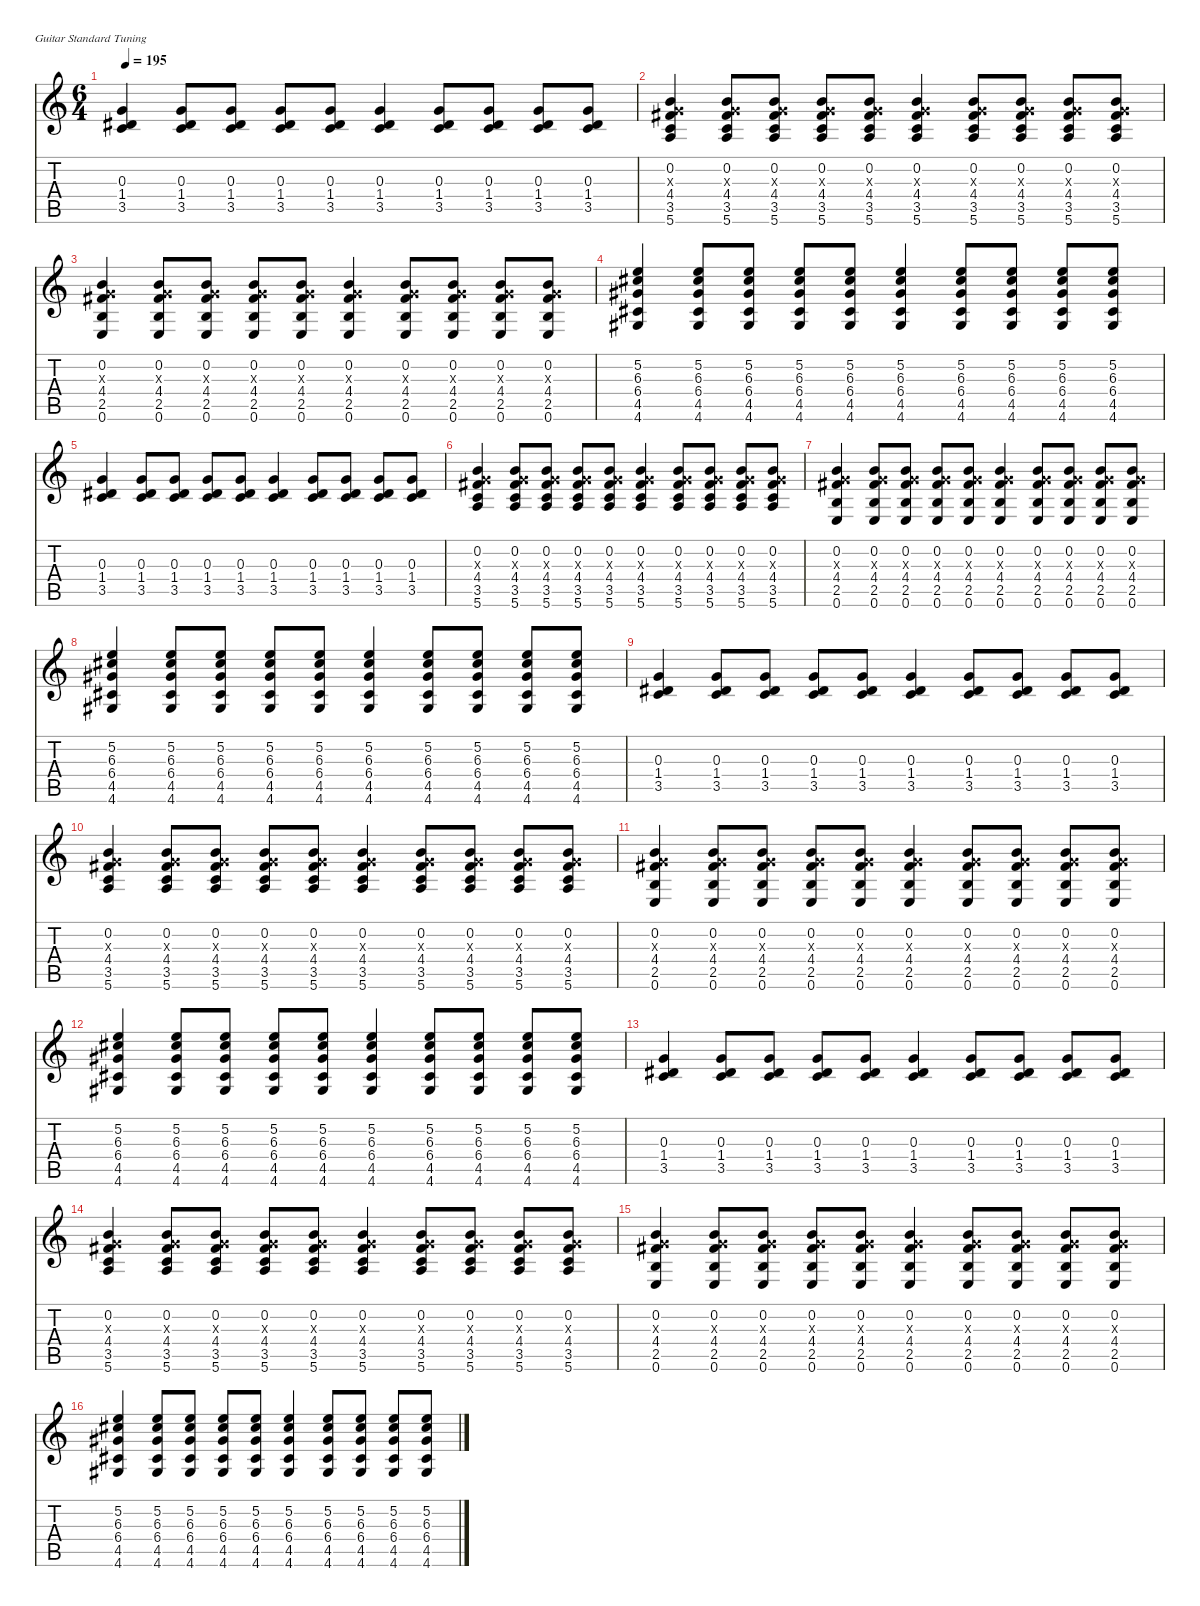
\defaultSystemsLayout 4
\hideDynamics
\bracketExtendMode nobrackets
\singleTrackTrackNamePolicy hidden
\multiTrackTrackNamePolicy hidden
\firstSystemTrackNameMode fullname
\firstSystemTrackNameOrientation horizontal
\otherSystemsTrackNameOrientation horizontal
\track ("Guitar 2" "dist.guit.") {instrument distortionguitar}
\staff {score tabs}
\tuning (E4 B3 G3 D3 A2 E2)
\ts (6 4)
\tempo 195
\clef g2
\ks c
(0.3 1.4{acc #} 3.5).4{dy f beam Up} (0.3 1.4{acc #} 3.5).8{beam Up} (0.3 1.4{acc #} 3.5).8{beam Up} (0.3 1.4{acc #} 3.5).8{beam Up} (0.3 1.4{acc #} 3.5).8{beam Up} (0.3 1.4{acc #} 3.5).4{beam Up} (0.3 1.4{acc #} 3.5).8{beam Up} (0.3 1.4{acc #} 3.5).8{beam Up} (0.3 1.4{acc #} 3.5).8{beam Up} (0.3 1.4{acc #} 3.5).8{beam Up} |
(0.2 0.3{x} 4.4{acc #} 3.5 5.6).4{beam Up} (0.2 0.3{x} 4.4{acc #} 3.5 5.6).8{beam Up} (0.2 0.3{x} 4.4{acc #} 3.5 5.6).8{beam Up} (0.2 0.3{x} 4.4{acc #} 3.5 5.6).8{beam Up} (0.2 0.3{x} 4.4{acc #} 3.5 5.6).8{beam Up} (0.2 0.3{x} 4.4{acc #} 3.5 5.6).4{beam Up} (0.2 0.3{x} 4.4{acc #} 3.5 5.6).8{beam Up} (0.2 0.3{x} 4.4{acc #} 3.5 5.6).8{beam Up} (0.2 0.3{x} 4.4{acc #} 3.5 5.6).8{beam Up} (0.2 0.3{x} 4.4{acc #} 3.5 5.6).8{beam Up} |
(0.2 0.3{x} 4.4{acc #} 2.5 0.6).4{beam Up} (0.2 0.3{x} 4.4{acc #} 2.5 0.6).8{beam Up} (0.2 0.3{x} 4.4{acc #} 2.5 0.6).8{beam Up} (0.2 0.3{x} 4.4{acc #} 2.5 0.6).8{beam Up} (0.2 0.3{x} 4.4{acc #} 2.5 0.6).8{beam Up} (0.2 0.3{x} 4.4{acc #} 2.5 0.6).4{beam Up} (0.2 0.3{x} 4.4{acc #} 2.5 0.6).8{beam Up} (0.2 0.3{x} 4.4{acc #} 2.5 0.6).8{beam Up} (0.2 0.3{x} 4.4{acc #} 2.5 0.6).8{beam Up} (0.2 0.3{x} 4.4{acc #} 2.5 0.6).8{beam Up} |
(5.2 6.3{acc #} 6.4{acc #} 4.5{acc #} 4.6{acc #}).4{beam Up} (5.2 6.3{acc #} 6.4{acc #} 4.5{acc #} 4.6{acc #}).8{beam Up} (5.2 6.3{acc #} 6.4{acc #} 4.5{acc #} 4.6{acc #}).8{beam Up} (5.2 6.3{acc #} 6.4{acc #} 4.5{acc #} 4.6{acc #}).8{beam Up} (5.2 6.3{acc #} 6.4{acc #} 4.5{acc #} 4.6{acc #}).8{beam Up} (5.2 6.3{acc #} 6.4{acc #} 4.5{acc #} 4.6{acc #}).4{beam Up} (5.2 6.3{acc #} 6.4{acc #} 4.5{acc #} 4.6{acc #}).8{beam Up} (5.2 6.3{acc #} 6.4{acc #} 4.5{acc #} 4.6{acc #}).8{beam Up} (5.2 6.3{acc #} 6.4{acc #} 4.5{acc #} 4.6{acc #}).8{beam Up} (5.2 6.3{acc #} 6.4{acc #} 4.5{acc #} 4.6{acc #}).8{beam Up} |
(0.3 1.4{acc #} 3.5).4{beam Up} (0.3 1.4{acc #} 3.5).8{beam Up} (0.3 1.4{acc #} 3.5).8{beam Up} (0.3 1.4{acc #} 3.5).8{beam Up} (0.3 1.4{acc #} 3.5).8{beam Up} (0.3 1.4{acc #} 3.5).4{beam Up} (0.3 1.4{acc #} 3.5).8{beam Up} (0.3 1.4{acc #} 3.5).8{beam Up} (0.3 1.4{acc #} 3.5).8{beam Up} (0.3 1.4{acc #} 3.5).8{beam Up} |
(0.2 0.3{x} 4.4{acc #} 3.5 5.6).4{beam Up} (0.2 0.3{x} 4.4{acc #} 3.5 5.6).8{beam Up} (0.2 0.3{x} 4.4{acc #} 3.5 5.6).8{beam Up} (0.2 0.3{x} 4.4{acc #} 3.5 5.6).8{beam Up} (0.2 0.3{x} 4.4{acc #} 3.5 5.6).8{beam Up} (0.2 0.3{x} 4.4{acc #} 3.5 5.6).4{beam Up} (0.2 0.3{x} 4.4{acc #} 3.5 5.6).8{beam Up} (0.2 0.3{x} 4.4{acc #} 3.5 5.6).8{beam Up} (0.2 0.3{x} 4.4{acc #} 3.5 5.6).8{beam Up} (0.2 0.3{x} 4.4{acc #} 3.5 5.6).8{beam Up} |
(0.2 0.3{x} 4.4{acc #} 2.5 0.6).4{beam Up} (0.2 0.3{x} 4.4{acc #} 2.5 0.6).8{beam Up} (0.2 0.3{x} 4.4{acc #} 2.5 0.6).8{beam Up} (0.2 0.3{x} 4.4{acc #} 2.5 0.6).8{beam Up} (0.2 0.3{x} 4.4{acc #} 2.5 0.6).8{beam Up} (0.2 0.3{x} 4.4{acc #} 2.5 0.6).4{beam Up} (0.2 0.3{x} 4.4{acc #} 2.5 0.6).8{beam Up} (0.2 0.3{x} 4.4{acc #} 2.5 0.6).8{beam Up} (0.2 0.3{x} 4.4{acc #} 2.5 0.6).8{beam Up} (0.2 0.3{x} 4.4{acc #} 2.5 0.6).8{beam Up} |
(5.2 6.3{acc #} 6.4{acc #} 4.5{acc #} 4.6{acc #}).4{beam Up} (5.2 6.3{acc #} 6.4{acc #} 4.5{acc #} 4.6{acc #}).8{beam Up} (5.2 6.3{acc #} 6.4{acc #} 4.5{acc #} 4.6{acc #}).8{beam Up} (5.2 6.3{acc #} 6.4{acc #} 4.5{acc #} 4.6{acc #}).8{beam Up} (5.2 6.3{acc #} 6.4{acc #} 4.5{acc #} 4.6{acc #}).8{beam Up} (5.2 6.3{acc #} 6.4{acc #} 4.5{acc #} 4.6{acc #}).4{beam Up} (5.2 6.3{acc #} 6.4{acc #} 4.5{acc #} 4.6{acc #}).8{beam Up} (5.2 6.3{acc #} 6.4{acc #} 4.5{acc #} 4.6{acc #}).8{beam Up} (5.2 6.3{acc #} 6.4{acc #} 4.5{acc #} 4.6{acc #}).8{beam Up} (5.2 6.3{acc #} 6.4{acc #} 4.5{acc #} 4.6{acc #}).8{beam Up} |
(0.3 1.4{acc #} 3.5).4{beam Up} (0.3 1.4{acc #} 3.5).8{beam Up} (0.3 1.4{acc #} 3.5).8{beam Up} (0.3 1.4{acc #} 3.5).8{beam Up} (0.3 1.4{acc #} 3.5).8{beam Up} (0.3 1.4{acc #} 3.5).4{beam Up} (0.3 1.4{acc #} 3.5).8{beam Up} (0.3 1.4{acc #} 3.5).8{beam Up} (0.3 1.4{acc #} 3.5).8{beam Up} (0.3 1.4{acc #} 3.5).8{beam Up} |
(0.2 0.3{x} 4.4{acc #} 3.5 5.6).4{beam Up} (0.2 0.3{x} 4.4{acc #} 3.5 5.6).8{beam Up} (0.2 0.3{x} 4.4{acc #} 3.5 5.6).8{beam Up} (0.2 0.3{x} 4.4{acc #} 3.5 5.6).8{beam Up} (0.2 0.3{x} 4.4{acc #} 3.5 5.6).8{beam Up} (0.2 0.3{x} 4.4{acc #} 3.5 5.6).4{beam Up} (0.2 0.3{x} 4.4{acc #} 3.5 5.6).8{beam Up} (0.2 0.3{x} 4.4{acc #} 3.5 5.6).8{beam Up} (0.2 0.3{x} 4.4{acc #} 3.5 5.6).8{beam Up} (0.2 0.3{x} 4.4{acc #} 3.5 5.6).8{beam Up} |
(0.2 0.3{x} 4.4{acc #} 2.5 0.6).4{beam Up} (0.2 0.3{x} 4.4{acc #} 2.5 0.6).8{beam Up} (0.2 0.3{x} 4.4{acc #} 2.5 0.6).8{beam Up} (0.2 0.3{x} 4.4{acc #} 2.5 0.6).8{beam Up} (0.2 0.3{x} 4.4{acc #} 2.5 0.6).8{beam Up} (0.2 0.3{x} 4.4{acc #} 2.5 0.6).4{beam Up} (0.2 0.3{x} 4.4{acc #} 2.5 0.6).8{beam Up} (0.2 0.3{x} 4.4{acc #} 2.5 0.6).8{beam Up} (0.2 0.3{x} 4.4{acc #} 2.5 0.6).8{beam Up} (0.2 0.3{x} 4.4{acc #} 2.5 0.6).8{beam Up} |
(5.2 6.3{acc #} 6.4{acc #} 4.5{acc #} 4.6{acc #}).4{beam Up} (5.2 6.3{acc #} 6.4{acc #} 4.5{acc #} 4.6{acc #}).8{beam Up} (5.2 6.3{acc #} 6.4{acc #} 4.5{acc #} 4.6{acc #}).8{beam Up} (5.2 6.3{acc #} 6.4{acc #} 4.5{acc #} 4.6{acc #}).8{beam Up} (5.2 6.3{acc #} 6.4{acc #} 4.5{acc #} 4.6{acc #}).8{beam Up} (5.2 6.3{acc #} 6.4{acc #} 4.5{acc #} 4.6{acc #}).4{beam Up} (5.2 6.3{acc #} 6.4{acc #} 4.5{acc #} 4.6{acc #}).8{beam Up} (5.2 6.3{acc #} 6.4{acc #} 4.5{acc #} 4.6{acc #}).8{beam Up} (5.2 6.3{acc #} 6.4{acc #} 4.5{acc #} 4.6{acc #}).8{beam Up} (5.2 6.3{acc #} 6.4{acc #} 4.5{acc #} 4.6{acc #}).8{beam Up} |
(0.3 1.4{acc #} 3.5).4{beam Up} (0.3 1.4{acc #} 3.5).8{beam Up} (0.3 1.4{acc #} 3.5).8{beam Up} (0.3 1.4{acc #} 3.5).8{beam Up} (0.3 1.4{acc #} 3.5).8{beam Up} (0.3 1.4{acc #} 3.5).4{beam Up} (0.3 1.4{acc #} 3.5).8{beam Up} (0.3 1.4{acc #} 3.5).8{beam Up} (0.3 1.4{acc #} 3.5).8{beam Up} (0.3 1.4{acc #} 3.5).8{beam Up} |
(0.2 0.3{x} 4.4{acc #} 3.5 5.6).4{beam Up} (0.2 0.3{x} 4.4{acc #} 3.5 5.6).8{beam Up} (0.2 0.3{x} 4.4{acc #} 3.5 5.6).8{beam Up} (0.2 0.3{x} 4.4{acc #} 3.5 5.6).8{beam Up} (0.2 0.3{x} 4.4{acc #} 3.5 5.6).8{beam Up} (0.2 0.3{x} 4.4{acc #} 3.5 5.6).4{beam Up} (0.2 0.3{x} 4.4{acc #} 3.5 5.6).8{beam Up} (0.2 0.3{x} 4.4{acc #} 3.5 5.6).8{beam Up} (0.2 0.3{x} 4.4{acc #} 3.5 5.6).8{beam Up} (0.2 0.3{x} 4.4{acc #} 3.5 5.6).8{beam Up} |
(0.2 0.3{x} 4.4{acc #} 2.5 0.6).4{beam Up} (0.2 0.3{x} 4.4{acc #} 2.5 0.6).8{beam Up} (0.2 0.3{x} 4.4{acc #} 2.5 0.6).8{beam Up} (0.2 0.3{x} 4.4{acc #} 2.5 0.6).8{beam Up} (0.2 0.3{x} 4.4{acc #} 2.5 0.6).8{beam Up} (0.2 0.3{x} 4.4{acc #} 2.5 0.6).4{beam Up} (0.2 0.3{x} 4.4{acc #} 2.5 0.6).8{beam Up} (0.2 0.3{x} 4.4{acc #} 2.5 0.6).8{beam Up} (0.2 0.3{x} 4.4{acc #} 2.5 0.6).8{beam Up} (0.2 0.3{x} 4.4{acc #} 2.5 0.6).8{beam Up} |
(5.2 6.3{acc #} 6.4{acc #} 4.5{acc #} 4.6{acc #}).4{beam Up} (5.2 6.3{acc #} 6.4{acc #} 4.5{acc #} 4.6{acc #}).8{beam Up} (5.2 6.3{acc #} 6.4{acc #} 4.5{acc #} 4.6{acc #}).8{beam Up} (5.2 6.3{acc #} 6.4{acc #} 4.5{acc #} 4.6{acc #}).8{beam Up} (5.2 6.3{acc #} 6.4{acc #} 4.5{acc #} 4.6{acc #}).8{beam Up} (5.2 6.3{acc #} 6.4{acc #} 4.5{acc #} 4.6{acc #}).4{beam Up} (5.2 6.3{acc #} 6.4{acc #} 4.5{acc #} 4.6{acc #}).8{beam Up} (5.2 6.3{acc #} 6.4{acc #} 4.5{acc #} 4.6{acc #}).8{beam Up} (5.2 6.3{acc #} 6.4{acc #} 4.5{acc #} 4.6{acc #}).8{beam Up} (5.2 6.3{acc #} 6.4{acc #} 4.5{acc #} 4.6{acc #}).8{beam Up}
